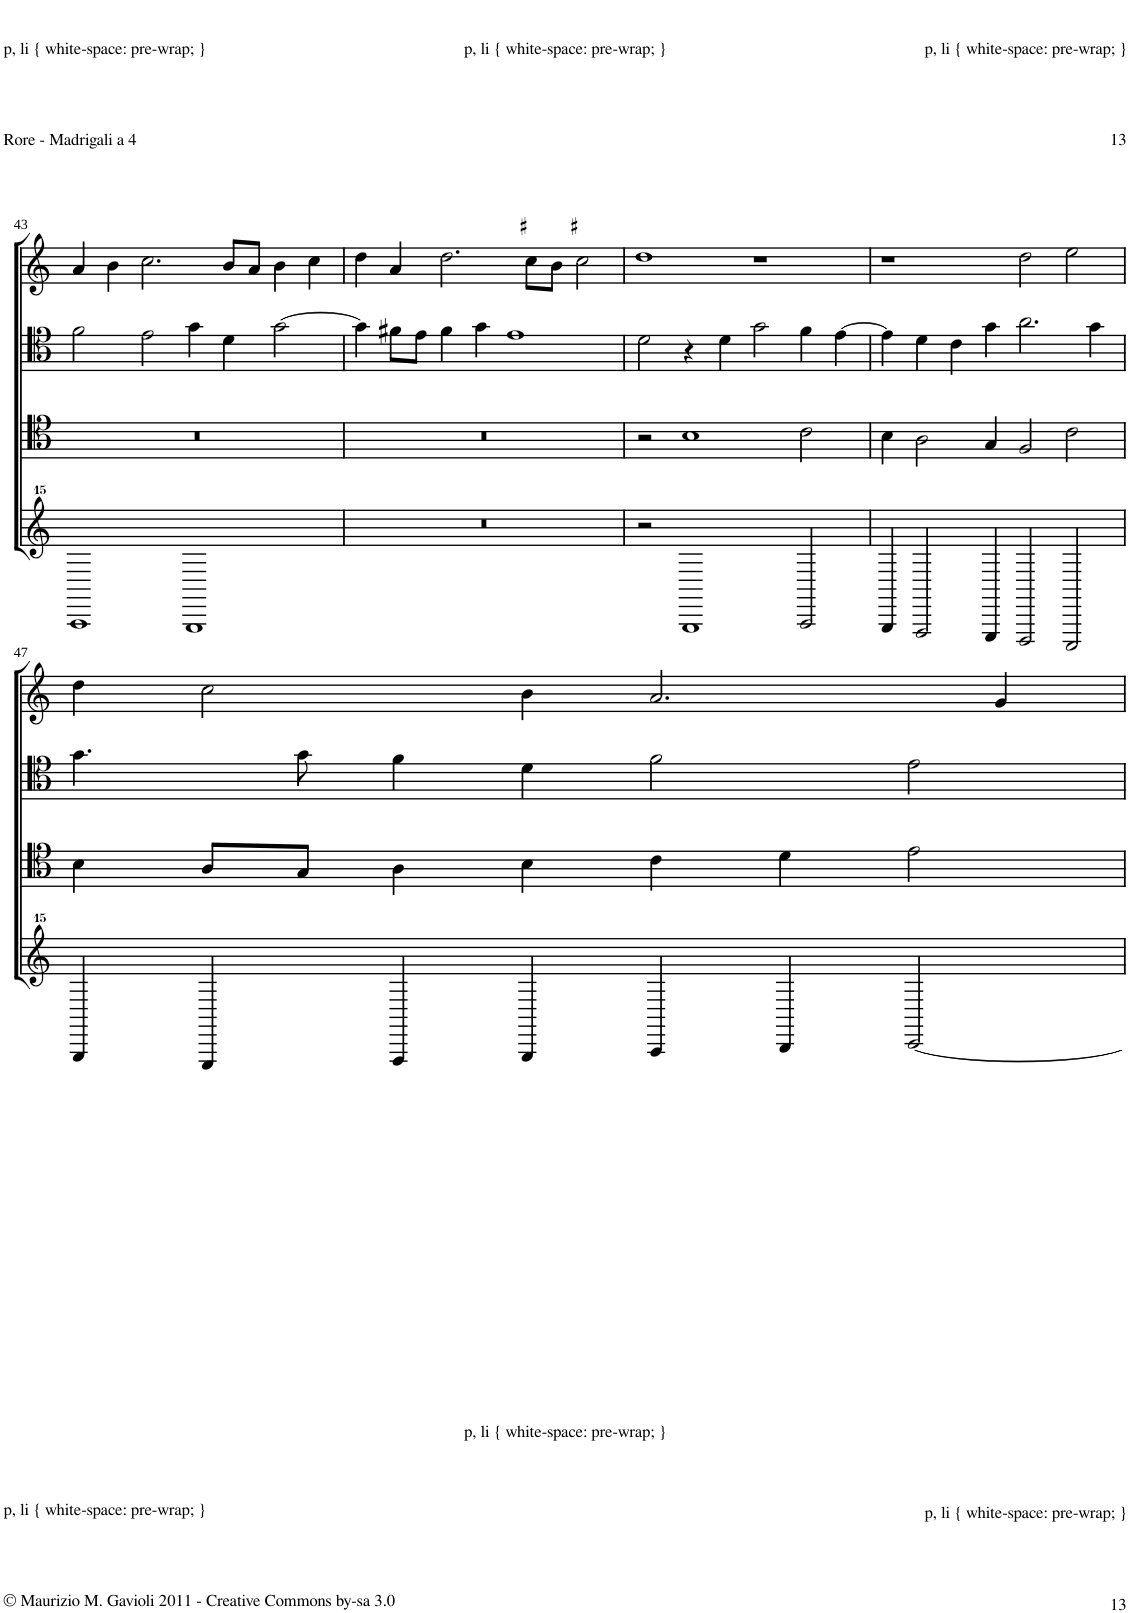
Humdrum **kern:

**kern	**kern	**kern	**kern
*part4	*part3	*part2	*part1
*staff4	*staff3	*staff2	*staff1
*I"Basso	*I"Tenore	*I"Alto	*I"Canto
!!LO:PB:g=z
*clefG^^2	*clefC4	*clefC4	*clefG2
*k[]	*k[]	*k[]	*k[]
*M4/2	*M4/2	*M4/2	*M4/2
*met(c|)	*met(c|)	*met(c|)	*met(c|)
=43	=43	=43	=43
1A	0r	2f\	4a/
.	.	.	4b\
.	.	2e\	2.cc\
1G	.	4g\	.
.	.	4d\	8b/L
.	.	.	8a/J
.	.	[2g\	4b\
.	.	.	4cc\
=44	=44	=44	=44
0r	0r	4g\]	4dd\
.	.	8f#X\L	4a/
.	.	8e\J	.
.	.	4f#\	2.dd\
.	.	4g\	.
.	.	1e	.
.	.	.	8cc#X\L
.	.	.	8b\J
.	.	.	2cc#X\
=45	=45	=45	=45
2r	2r	2d\	1dd
1G	1B	4r	.
.	.	4d\	.
.	.	2g\	1r
2A/	2c\	4f\	.
.	.	[4e\	.
=46	=46	=46	=46
4G/	4B\	4e\]	1r
2F/	2A\	4d\	.
.	.	4c\	.
4E/	4G/	4g\	.
2D/	2F/	2.a\	2dd\
2C/	2c\	.	2ee\
.	.	4g\	.
!!LO:LB:g=z
=47	=47	=47	=47
4G/	4B\	4.g\	4dd\
4E/	8A/L	.	2cc\
.	8G/J	8g\	.
4F/	4A\	4f\	.
4G/	4B\	4d\	4b\
4A/	4c\	2f\	2.a/
4B/	4d\	.	.
[2c/	2e\	2e\	.
.	.	.	4g/
=	=	=	=
*-	*-	*-	*-
